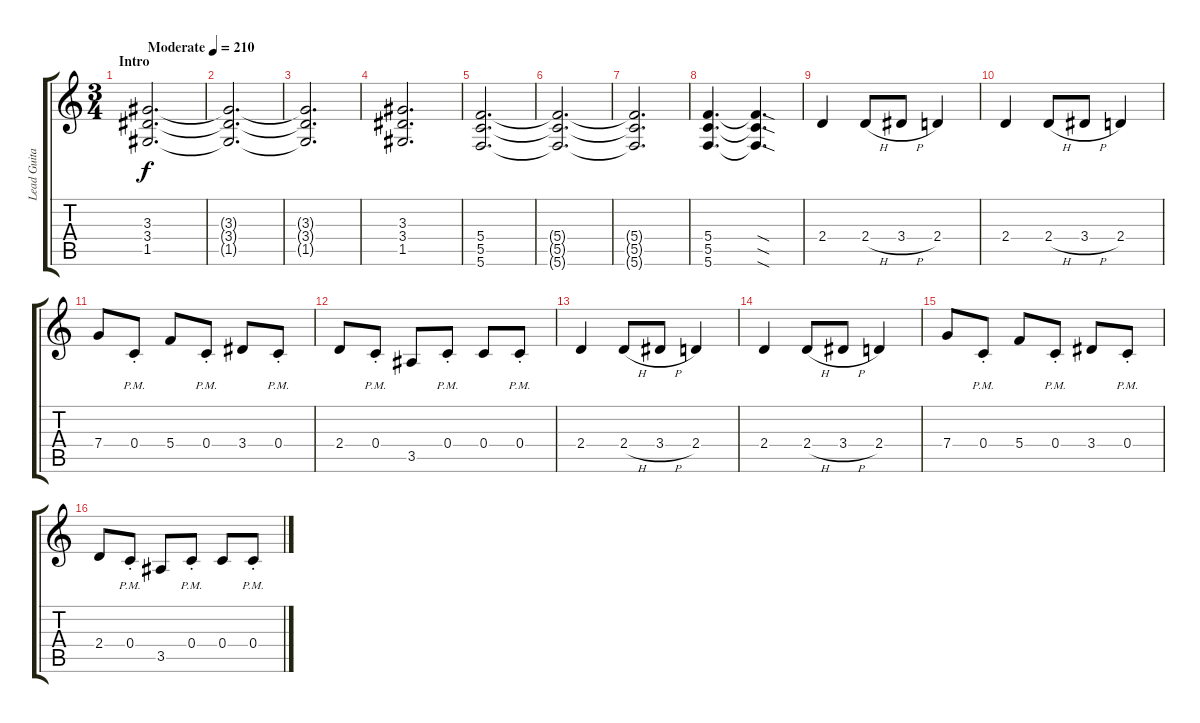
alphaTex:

\track ("Lead Guitar" "Lead Guita") {instrument distortionguitar}
\staff {score tabs}
\tuning (D4 A3 F3 C3 G2 C2) {hide}
\ts (3 4)
\section ("" "Intro")
\tempo (210 "Moderate")
\clef g2
\ks c
(3.3 3.4 1.5).2{d dy f instrument distortionguitar} |
(3.3{t} 3.4{t} 1.5{t}).2{d} |
(3.3{t} 3.4{t} 1.5{t}).2{d} |
(3.3 3.4 1.5).2{d} |
(5.4 5.5 5.6).2{d} |
(5.4{t} 5.5{t} 5.6{t}).2{d} |
(5.4{t} 5.5{t} 5.6{t}).2{d} |
(5.4 5.5 5.6).4{d} (5.4{sod t} 5.5{sod t} 5.6{sod t}).4{d} |
2.4.4 2.4{h}.8 3.4{h}.8 2.4.4 |
2.4.4 2.4{h}.8 3.4{h}.8 2.4.4 |
7.4.8 0.4{pm st}.8 5.4.8 0.4{pm st}.8 3.4.8 0.4{pm st}.8 |
2.4.8 0.4{pm st}.8 3.5.8 0.4{pm st}.8 0.4.8 0.4{pm st}.8 |
2.4.4 2.4{h}.8 3.4{h}.8 2.4.4 |
2.4.4 2.4{h}.8 3.4{h}.8 2.4.4 |
7.4.8 0.4{pm st}.8 5.4.8 0.4{pm st}.8 3.4.8 0.4{pm st}.8 |
2.4.8 0.4{pm st}.8 3.5.8 0.4{pm st}.8 0.4.8 0.4{pm st}.8
